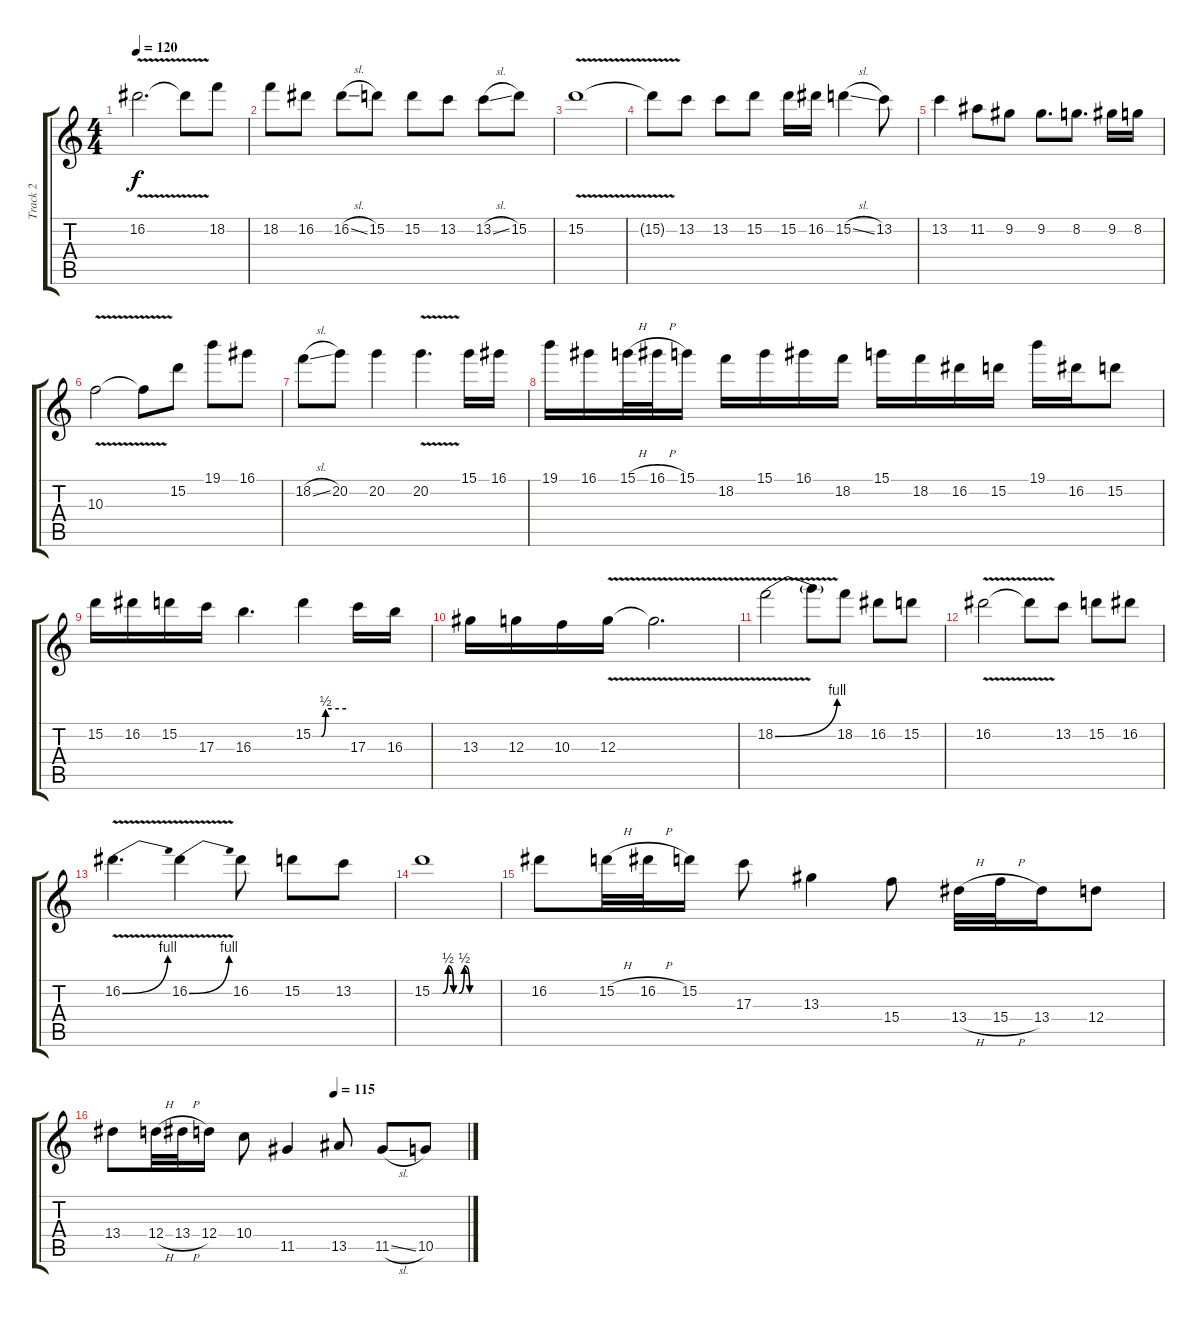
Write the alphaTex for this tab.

\track ("Track 2" "Track 2") {instrument distortionguitar}
\staff {score tabs}
\tuning (E4 B3 G3 D3 A2 E2) {hide}
\ts (4 4)
\tempo 120
\clef g2
\ks c
16.2{v}.2{d dy f} 16.2{t}.8 18.2.8 |
18.2.8 16.2.8 16.2{sl}.8 15.2.8 15.2.8 13.2.8 13.2{sl}.8 15.2.8 |
15.2{v}.1 |
15.2{t}.8 13.2.8 13.2.8 15.2.8 15.2.16 16.2.16 15.2{sl}.4 13.2.8 |
13.2.4 11.2.8 9.2.8 9.2.8{d} 8.2.8{d} 9.2.16 8.2.16 |
10.3{v}.2 10.3{t}.8 15.2.8 19.1.8 16.1.8 |
18.2{sl}.8 20.2.8 20.2.4 20.2{v}.4{d} 15.1.16 16.1.16 |
19.1.16 16.1.16 15.1{h}.32 16.1{h}.32 15.1.16 18.2.16 15.1.16 16.1.16 18.2.16 15.1.16 18.2.16 16.2.16 15.2.16 19.1.16 16.2.16 15.2.8 |
15.2.16 16.2.16 15.2.16 17.3.16 16.3.4{d} 15.2{be (custom 0 0 15 0 23 2 60 2)}.4 17.3.16 16.3.16 |
13.3.16 12.3.16 10.3.16 12.3{v}.16 12.3{t}.2{d} |
18.2{be (bend 0 0 60 4) v}.2 18.2{t}.8 18.2.8 16.2.8 15.2.8 |
16.2{v}.2 16.2{t}.8 13.2.8 15.2.8 16.2.8 |
16.2{be (bend 0 0 60 4) v}.4{d} 16.2{be (bend 0 0 60 4) v}.4 16.2.8 15.2.8 13.2.8 |
15.2{be (custom 0 0 10 0 15 2 20 0 25 0 30 2 35 0 44 0 60 0)}.1 |
16.2.8 15.2{h}.32 16.2{h}.32 15.2.16 17.3.8 13.3.4 15.4.8 13.4{h}.32 15.4{h}.32 13.4.16 12.4.8 |
\tempo (115 0.625)
13.4.8 12.4{h}.32 13.4{h}.32 12.4.16 10.4.8 11.5.4 13.5.8 11.5{sl}.8 10.5.8
